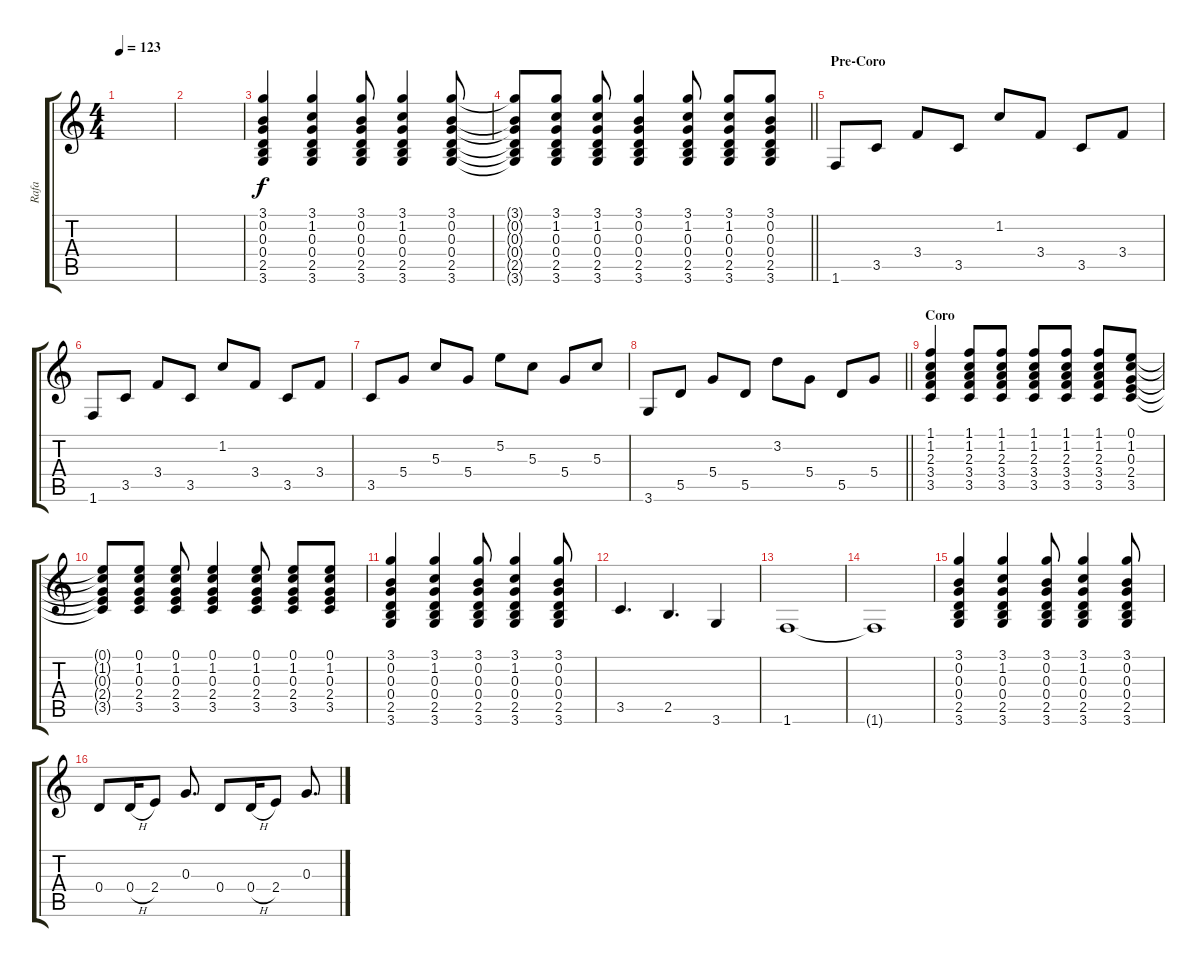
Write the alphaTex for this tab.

\track ("Rafa" "Rafa") {instrument distortionguitar}
\staff {score tabs}
\tuning (E4 B3 G3 D3 A2 E2) {hide}
\ts (4 4)
\tempo 123
\clef g2
\ks c
|
|
(3.1 0.2 0.3 0.4 2.5 3.6).4 (3.1 1.2 0.3 0.4 2.5 3.6).4 (3.1 0.2 0.3 0.4 2.5 3.6).8 (3.1 1.2 0.3 0.4 2.5 3.6).4 (3.1 0.2 0.3 0.4 2.5 3.6).8 |
\barLineRight lightlight
(3.1{t} 0.2{t} 0.3{t} 0.4{t} 2.5{t} 3.6{t}).8 (3.1 1.2 0.3 0.4 2.5 3.6).8 (3.1 1.2 0.3 0.4 2.5 3.6).8 (3.1 0.2 0.3 0.4 2.5 3.6).4 (3.1 1.2 0.3 0.4 2.5 3.6).8 (3.1 1.2 0.3 0.4 2.5 3.6).8 (3.1 0.2 0.3 0.4 2.5 3.6).8 |
\section ("" "Pre-Coro")
1.6.8{volume 11 instrument distortionguitar} 3.5.8 3.4.8 3.5.8 1.2.8 3.4.8 3.5.8 3.4.8 |
1.6.8 3.5.8 3.4.8 3.5.8 1.2.8 3.4.8 3.5.8 3.4.8 |
3.5.8 5.4.8 5.3.8 5.4.8 5.2.8 5.3.8 5.4.8 5.3.8 |
\barLineRight lightlight
3.6.8 5.5.8 5.4.8 5.5.8 3.2.8 5.4.8 5.5.8 5.4.8 |
\section ("" "Coro")
(1.1 1.2 2.3 3.4 3.5).4{volume 8 instrument electricguitarjazz} (1.1 1.2 2.3 3.4 3.5).8 (1.1 1.2 2.3 3.4 3.5).8 (1.1 1.2 2.3 3.4 3.5).8 (1.1 1.2 2.3 3.4 3.5).8 (1.1 1.2 2.3 3.4 3.5).8 (0.1 1.2 0.3 2.4 3.5).8 |
(0.1{t} 1.2{t} 0.3{t} 2.4{t} 3.5{t}).8 (0.1 1.2 0.3 2.4 3.5).8 (0.1 1.2 0.3 2.4 3.5).8 (0.1 1.2 0.3 2.4 3.5).4 (0.1 1.2 0.3 2.4 3.5).8 (0.1 1.2 0.3 2.4 3.5).8 (0.1 1.2 0.3 2.4 3.5).8 |
(3.1 0.2 0.3 0.4 2.5 3.6).4 (3.1 1.2 0.3 0.4 2.5 3.6).4 (3.1 0.2 0.3 0.4 2.5 3.6).8 (3.1 1.2 0.3 0.4 2.5 3.6).4 (3.1 0.2 0.3 0.4 2.5 3.6).8 |
3.5.4{d volume 11 instrument distortionguitar} 2.5.4{d} 3.6.4 |
1.6.1{volume 1} |
1.6{t}.1 |
(3.1 0.2 0.3 0.4 2.5 3.6).4{volume 8 instrument electricguitarjazz} (3.1 1.2 0.3 0.4 2.5 3.6).4 (3.1 0.2 0.3 0.4 2.5 3.6).8 (3.1 1.2 0.3 0.4 2.5 3.6).4 (3.1 0.2 0.3 0.4 2.5 3.6).8 |
0.4.8{volume 11 instrument distortionguitar} 0.4{h}.16 2.4.8 0.3.8{d} 0.4.8 0.4{h}.16 2.4.8 0.3.8{d}
